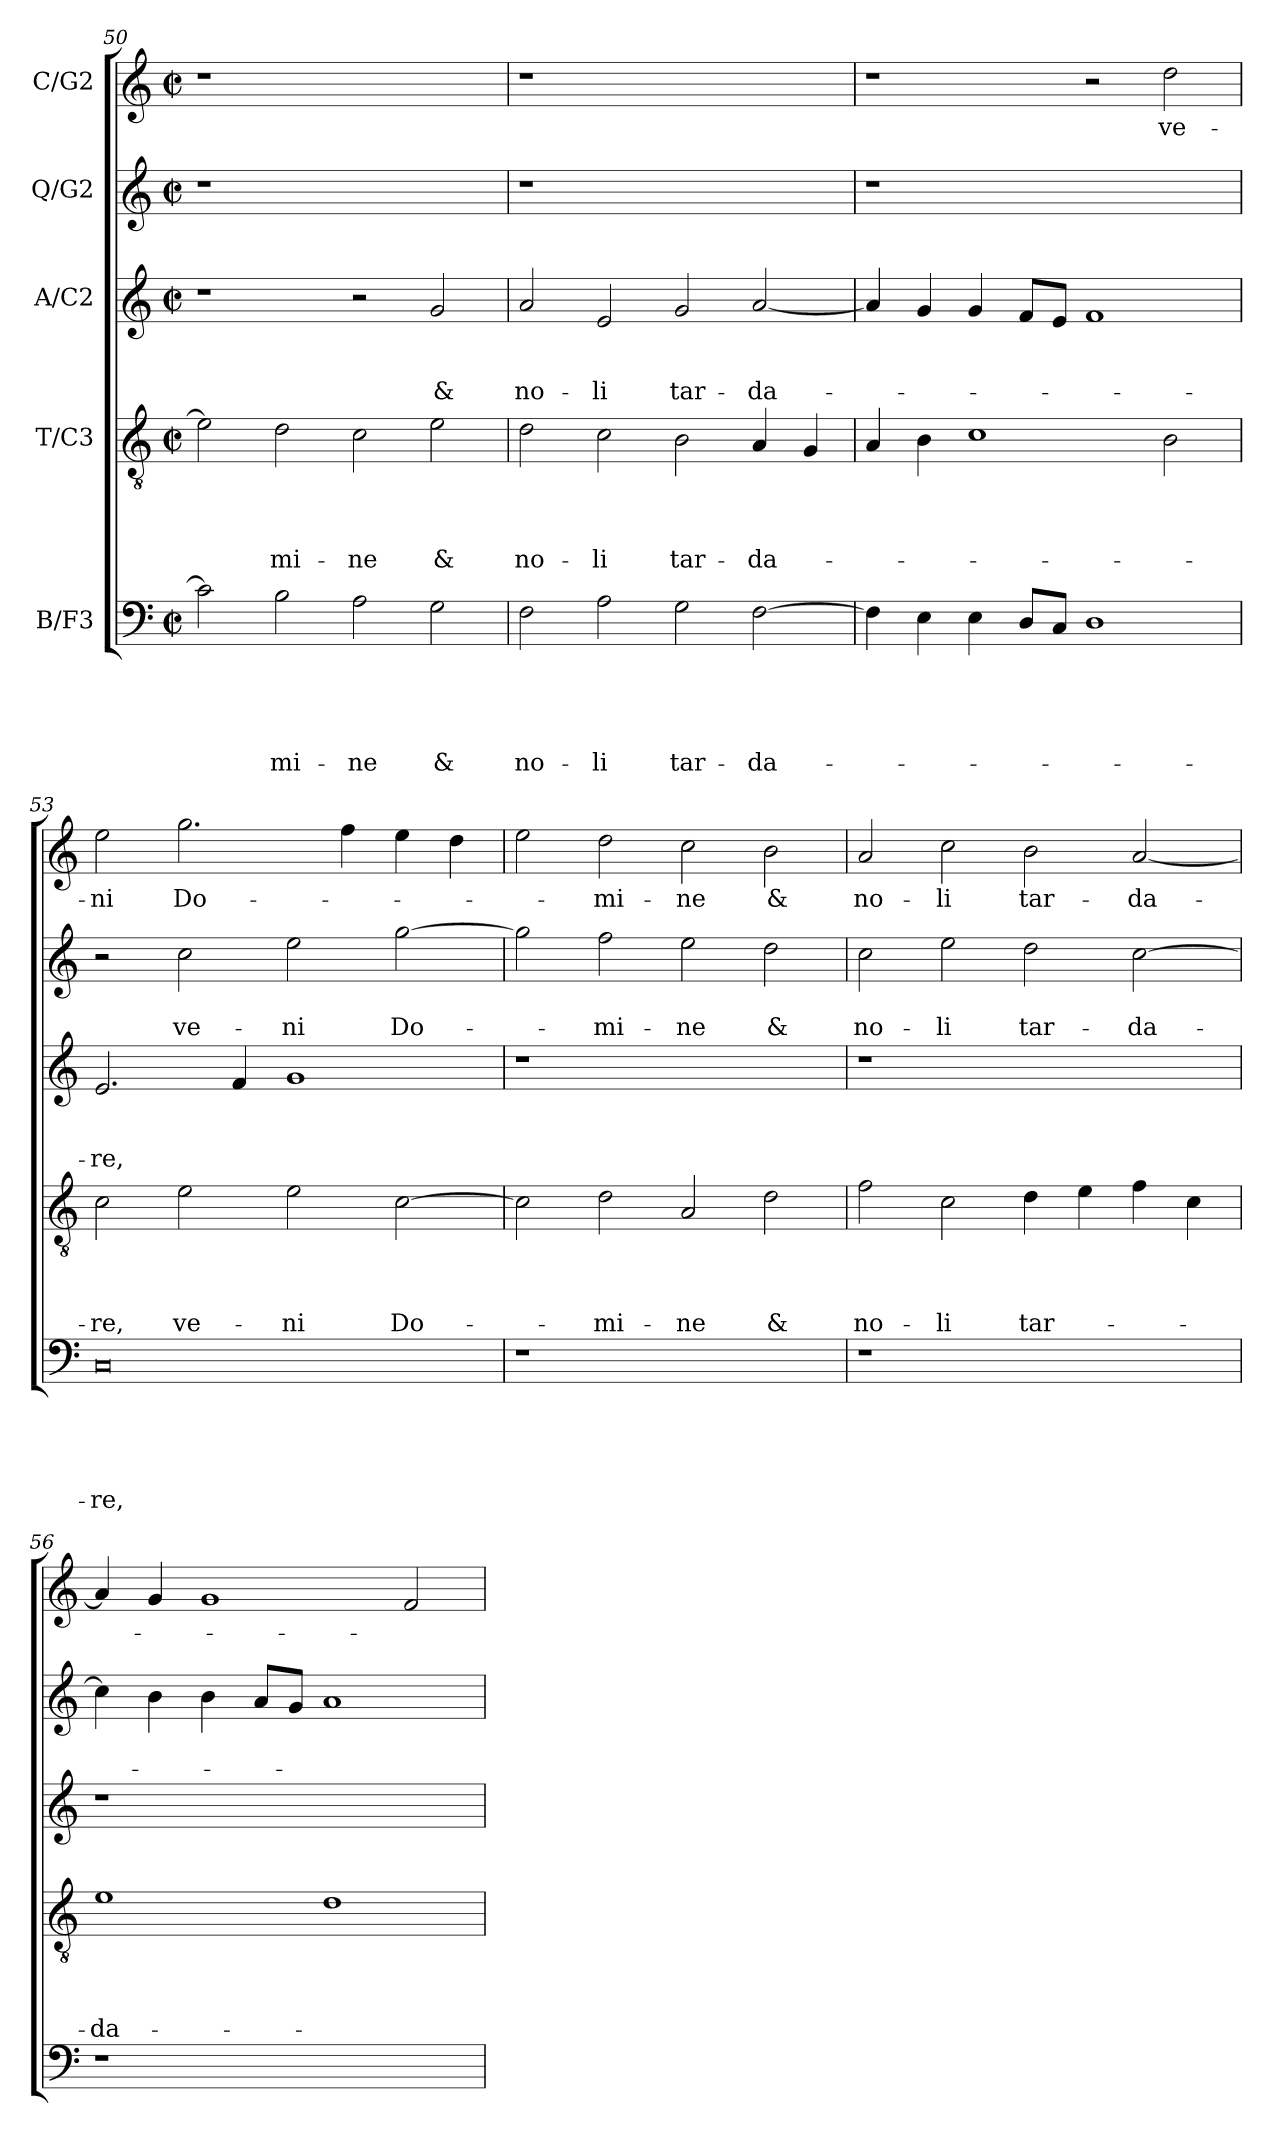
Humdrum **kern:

**kern	**text	**text	**text	**text	**text	**kern	**text	**text	**text	**text	**kern	**text	**text	**text	**kern	**text	**text	**kern	**text
*part5	*part5	*part5	*part5	*part5	*part5	*part4	*part4	*part4	*part4	*part4	*part3	*part3	*part3	*part3	*part2	*part2	*part2	*part1	*part1
*staff5	*staff5	*staff5	*staff5	*staff5	*staff5	*staff4	*staff4	*staff4	*staff4	*staff4	*staff3	*staff3	*staff3	*staff3	*staff2	*staff2	*staff2	*staff1	*staff1
*I"B/F3	*	*	*	*	*	*I"T/C3	*	*	*	*	*I"A/C2	*	*	*	*I"Q/G2	*	*	*I"C/G2	*
*clefF4	*	*	*	*	*	*clefGv2	*	*	*	*	*clefG2	*	*	*	*clefG2	*	*	*clefG2	*
*k[]	*	*	*	*	*	*k[]	*	*	*	*	*k[]	*	*	*	*k[]	*	*	*k[]	*
*C:	*	*	*	*	*	*C:	*	*	*	*	*C:	*	*	*	*C:	*	*	*C:	*
*M2/2	*	*	*	*	*	*M2/2	*	*	*	*	*M2/2	*	*	*	*M2/2	*	*	*M2/2	*
*met(c|)	*	*	*	*	*	*met(c|)	*	*	*	*	*met(c|)	*	*	*	*met(c|)	*	*	*met(c|)	*
=50	=50	=50	=50	=50	=50	=50	=50	=50	=50	=50	=50	=50	=50	=50	=50	=50	=50	=50	=50
2c\]	.	.	.	.	.	2e\]	.	.	.	.	1r	.	.	.	1r	.	.	1r	.
!	!	!	!	!	!LO:LY:b	!	!	!	!	!LO:LY:b	!	!	!	!	!	!	!	!	!
2B\	.	.	.	.	-mi-	2d\	.	.	.	-mi-	.	.	.	.	.	.	.	.	.
!	!	!	!	!	!LO:LY:b	!	!	!	!	!LO:LY:b	!	!	!	!	!	!	!	!	!
2A\	.	.	.	.	-ne	2c\	.	.	.	-ne	2r	.	.	.	1ryy	.	.	1ryy	.
!	!	!	!	!	!LO:LY:b	!	!	!	!	!LO:LY:b	!	!	!	!LO:LY:b	!	!	!	!	!
2G\	.	.	.	.	&	2e\	.	.	.	&	2g/	.	.	&	.	.	.	.	.
=51	=51	=51	=51	=51	=51	=51	=51	=51	=51	=51	=51	=51	=51	=51	=51	=51	=51	=51	=51
!	!	!	!	!	!LO:LY:b	!	!	!	!	!LO:LY:b	!	!	!	!LO:LY:b	!	!	!	!	!
2F\	.	.	.	.	no-	2d\	.	.	.	no-	2a/	.	.	no-	1r	.	.	1r	.
!	!	!	!	!	!LO:LY:b	!	!	!	!	!LO:LY:b	!	!	!	!LO:LY:b	!	!	!	!	!
2A\	.	.	.	.	-li	2c\	.	.	.	-li	2e/	.	.	-li	.	.	.	.	.
!	!	!	!	!	!LO:LY:b	!	!	!	!	!LO:LY:b	!	!	!	!LO:LY:b	!	!	!	!	!
2G\	.	.	.	.	tar-	2B\	.	.	.	tar-	2g/	.	.	tar-	1ryy	.	.	1ryy	.
!	!	!	!	!	!LO:LY:b	!	!	!	!	!LO:LY:b	!	!	!	!LO:LY:b	!	!	!	!	!
[2F\	.	.	.	.	-da-	4A/	.	.	.	-da-	[2a/	.	.	-da-	.	.	.	.	.
.	.	.	.	.	.	4G/	.	.	.	.	.	.	.	.	.	.	.	.	.
=52	=52	=52	=52	=52	=52	=52	=52	=52	=52	=52	=52	=52	=52	=52	=52	=52	=52	=52	=52
4F\]	.	.	.	.	.	4A/	.	.	.	.	4a/]	.	.	.	1r	.	.	1r	.
4E\	.	.	.	.	.	4B\	.	.	.	.	4g/	.	.	.	.	.	.	.	.
4E\	.	.	.	.	.	1c	.	.	.	.	4g/	.	.	.	.	.	.	.	.
8D/L	.	.	.	.	.	.	.	.	.	.	8f/L	.	.	.	.	.	.	.	.
8C/J	.	.	.	.	.	.	.	.	.	.	8e/J	.	.	.	.	.	.	.	.
1D	.	.	.	.	.	.	.	.	.	.	1f	.	.	.	1ryy	.	.	2r	.
!	!	!	!	!	!	!	!	!	!	!	!	!	!	!	!	!	!	!	!LO:LY:b
.	.	.	.	.	.	2B\	.	.	.	.	.	.	.	.	.	.	.	2dd\	ve-
=53	=53	=53	=53	=53	=53	=53	=53	=53	=53	=53	=53	=53	=53	=53	=53	=53	=53	=53	=53
!	!	!	!	!	!LO:LY:b	!	!	!	!	!LO:LY:b	!	!	!	!LO:LY:b	!	!	!	!	!LO:LY:b
0C	.	.	.	.	-re,	2c\	.	.	.	-re,	2.e/	.	.	-re,	2r	.	.	2ee\	-ni
!	!	!	!	!	!	!	!	!	!	!LO:LY:b	!	!	!	!	!	!	!LO:LY:b	!	!LO:LY:b
.	.	.	.	.	.	2e\	.	.	.	ve-	.	.	.	.	2cc\	.	ve-	2.gg\	Do-
.	.	.	.	.	.	.	.	.	.	.	4f/	.	.	.	.	.	.	.	.
!	!	!	!	!	!	!	!	!	!	!LO:LY:b	!	!	!	!	!	!	!LO:LY:b	!	!
.	.	.	.	.	.	2e\	.	.	.	-ni	1g	.	.	.	2ee\	.	-ni	.	.
.	.	.	.	.	.	.	.	.	.	.	.	.	.	.	.	.	.	4ff\	.
!	!	!	!	!	!	!	!	!	!	!LO:LY:b	!	!	!	!	!	!	!LO:LY:b	!	!
.	.	.	.	.	.	[2c\	.	.	.	Do-	.	.	.	.	[2gg\	.	Do-	4ee\	.
.	.	.	.	.	.	.	.	.	.	.	.	.	.	.	.	.	.	4dd\	.
=54	=54	=54	=54	=54	=54	=54	=54	=54	=54	=54	=54	=54	=54	=54	=54	=54	=54	=54	=54
1r	.	.	.	.	.	2c\]	.	.	.	.	1r	.	.	.	2gg\]	.	.	2ee\	.
!	!	!	!	!	!	!	!	!	!	!LO:LY:b	!	!	!	!	!	!	!LO:LY:b	!	!LO:LY:b
.	.	.	.	.	.	2d\	.	.	.	-mi-	.	.	.	.	2ff\	.	-mi-	2dd\	-mi-
!	!	!	!	!	!	!	!	!	!	!LO:LY:b	!	!	!	!	!	!	!LO:LY:b	!	!LO:LY:b
1ryy	.	.	.	.	.	2A/	.	.	.	-ne	1ryy	.	.	.	2ee\	.	-ne	2cc\	-ne
!	!	!	!	!	!	!	!	!	!	!LO:LY:b	!	!	!	!	!	!	!LO:LY:b	!	!LO:LY:b
.	.	.	.	.	.	2d\	.	.	.	&	.	.	.	.	2dd\	.	&	2b\	&
!!LO:LB:g=z
=55	=55	=55	=55	=55	=55	=55	=55	=55	=55	=55	=55	=55	=55	=55	=55	=55	=55	=55	=55
!	!	!	!	!	!	!	!	!	!	!LO:LY:b	!	!	!	!	!	!	!LO:LY:b	!	!LO:LY:b
1r	.	.	.	.	.	2f\	.	.	.	no-	1r	.	.	.	2cc\	.	no-	2a/	no-
!	!	!	!	!	!	!	!	!	!	!LO:LY:b	!	!	!	!	!	!	!LO:LY:b	!	!LO:LY:b
.	.	.	.	.	.	2c\	.	.	.	-li	.	.	.	.	2ee\	.	-li	2cc\	-li
!	!	!	!	!	!	!	!	!	!	!LO:LY:b	!	!	!	!	!	!	!LO:LY:b	!	!LO:LY:b
1ryy	.	.	.	.	.	4d\	.	.	.	tar-	1ryy	.	.	.	2dd\	.	tar-	2b\	tar-
.	.	.	.	.	.	4e\	.	.	.	.	.	.	.	.	.	.	.	.	.
!	!	!	!	!	!	!	!	!	!	!	!	!	!	!	!	!	!LO:LY:b	!	!LO:LY:b
.	.	.	.	.	.	4f\	.	.	.	.	.	.	.	.	[2cc\	.	-da-	[2a/	-da-
.	.	.	.	.	.	4c\	.	.	.	.	.	.	.	.	.	.	.	.	.
=56	=56	=56	=56	=56	=56	=56	=56	=56	=56	=56	=56	=56	=56	=56	=56	=56	=56	=56	=56
!	!	!	!	!	!	!	!	!	!	!LO:LY:b	!	!	!	!	!	!	!	!	!
1r	.	.	.	.	.	1e	.	.	.	-da-	1r	.	.	.	4cc\]	.	.	4a/]	.
.	.	.	.	.	.	.	.	.	.	.	.	.	.	.	4b\	.	.	4g/	.
.	.	.	.	.	.	.	.	.	.	.	.	.	.	.	4b\	.	.	1g	.
.	.	.	.	.	.	.	.	.	.	.	.	.	.	.	8a/L	.	.	.	.
.	.	.	.	.	.	.	.	.	.	.	.	.	.	.	8g/J	.	.	.	.
1ryy	.	.	.	.	.	1d	.	.	.	.	1ryy	.	.	.	1a	.	.	.	.
.	.	.	.	.	.	.	.	.	.	.	.	.	.	.	.	.	.	2f/	.
=	=	=	=	=	=	=	=	=	=	=	=	=	=	=	=	=	=	=	=
*-	*-	*-	*-	*-	*-	*-	*-	*-	*-	*-	*-	*-	*-	*-	*-	*-	*-	*-	*-
